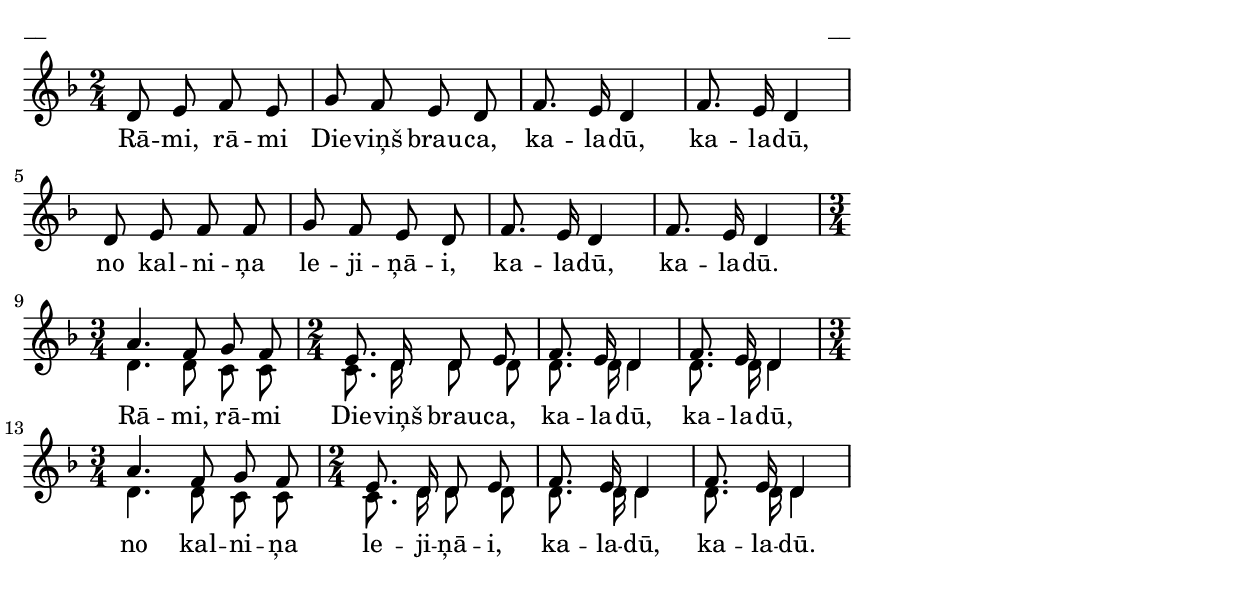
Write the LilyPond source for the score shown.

\version "2.13.16"
%\header {
%    title = "Rāmi, rāmi Dieviņš brauca"
%} 
\paper {
line-width = 14\cm
left-margin = 0.4\cm
between-system-padding = 0.1\cm
between-system-space = 0.1\cm
}
\layout {
indent = #0
ragged-last = ##f
}




voiceA = \relative c' {
\clef "treble"
\key d \minor
\time 2/4
\oneVoice
d8 e f e | g8 f e d | f8. e16 d4 | f8. e16 d4 | d8 e f f | g8 f e d | f8. e16 d4 | f8. e16 d4 
\voiceOne
\time 3/4 
a'4. f8 g f 
\time 2/4
e8. d16 d8 e | f8. e16 d4 | f8. e16 d4  
\time 3/4 
a'4. f8 g f 
\time 2/4
e8. d16 d8 e | f8. e16 d4 | f8. e16 d4
} 

voiceB = \relative c' {
\clef "treble"
\key d \minor
\time 2/4
s2 | s2 | s2 | s2 | s2 | s2 | s2 | s2 
\time 3/4
d4. d8 c c 
\time 2/4
c8. d16 d8 d | d8. d16 d4 | d8. d16 d4
\time 3/4
d4. d8 c c 
\time 2/4
c8. d16 d8 d | d8. d16 d4 | d8. d16 d4
}

lyricA = \lyricmode {
Rā -- mi, rā -- mi Die -- viņš brau -- ca, ka -- la -- dū, ka -- la -- dū, 
no kal -- ni -- ņa le -- ji -- ņā -- i, ka -- la -- dū, ka -- la -- dū. 
Rā -- mi, rā -- mi Die -- viņš brau -- ca, ka -- la -- dū, ka -- la -- dū, 
no kal -- ni -- ņa le -- ji -- ņā -- i, ka -- la -- dū, ka -- la -- dū. 
}


fullScore = <<
\new Staff {
<<
\new Voice = "voiceA" { \voiceOne \autoBeamOff \voiceA }
\new Voice = "voiceB" { \voiceTwo \autoBeamOff \voiceB }
\lyricsto "voiceA" \new Lyrics \lyricA
>>
}
>>

\score {
\fullScore
\header { piece = "__" opus = "__" }
}
\markup { \with-color #(x11-color 'white) \sans \smaller "__" }
\score {
\unfoldRepeats
\fullScore
\midi {
\context { \Staff \remove "Staff_performer" }
\context { \Voice \consists "Staff_performer" }
}
}


